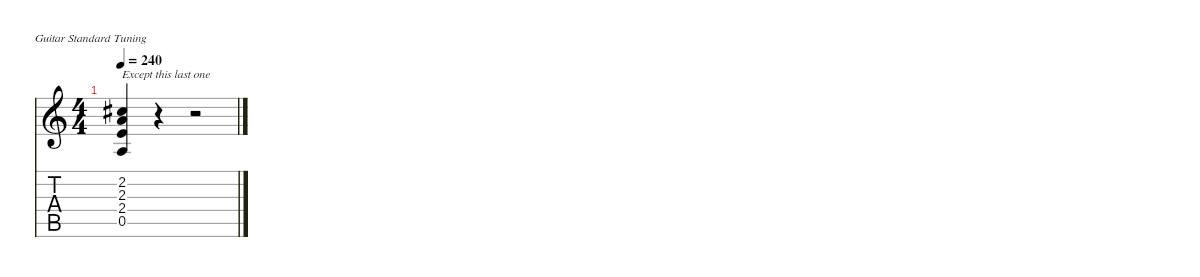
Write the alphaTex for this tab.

\defaultSystemsLayout 4
\hideDynamics
\bracketExtendMode nobrackets
\singleTrackTrackNamePolicy hidden
\multiTrackTrackNamePolicy hidden
\otherSystemsTrackNameOrientation horizontal
\track ("Guitar" "dist.guit.") {instrument distortionguitar}
\staff {score tabs}
\tuning (E4 B3 G3 D3 A2 E2)
\ts (4 4)
\tempo 240
\clef g2
\ks c
(2.2{acc #} 2.3 2.4 0.5).4{txt "Except this last one" dy f beam Up} r.4{beam Up} r.2{beam Up}
